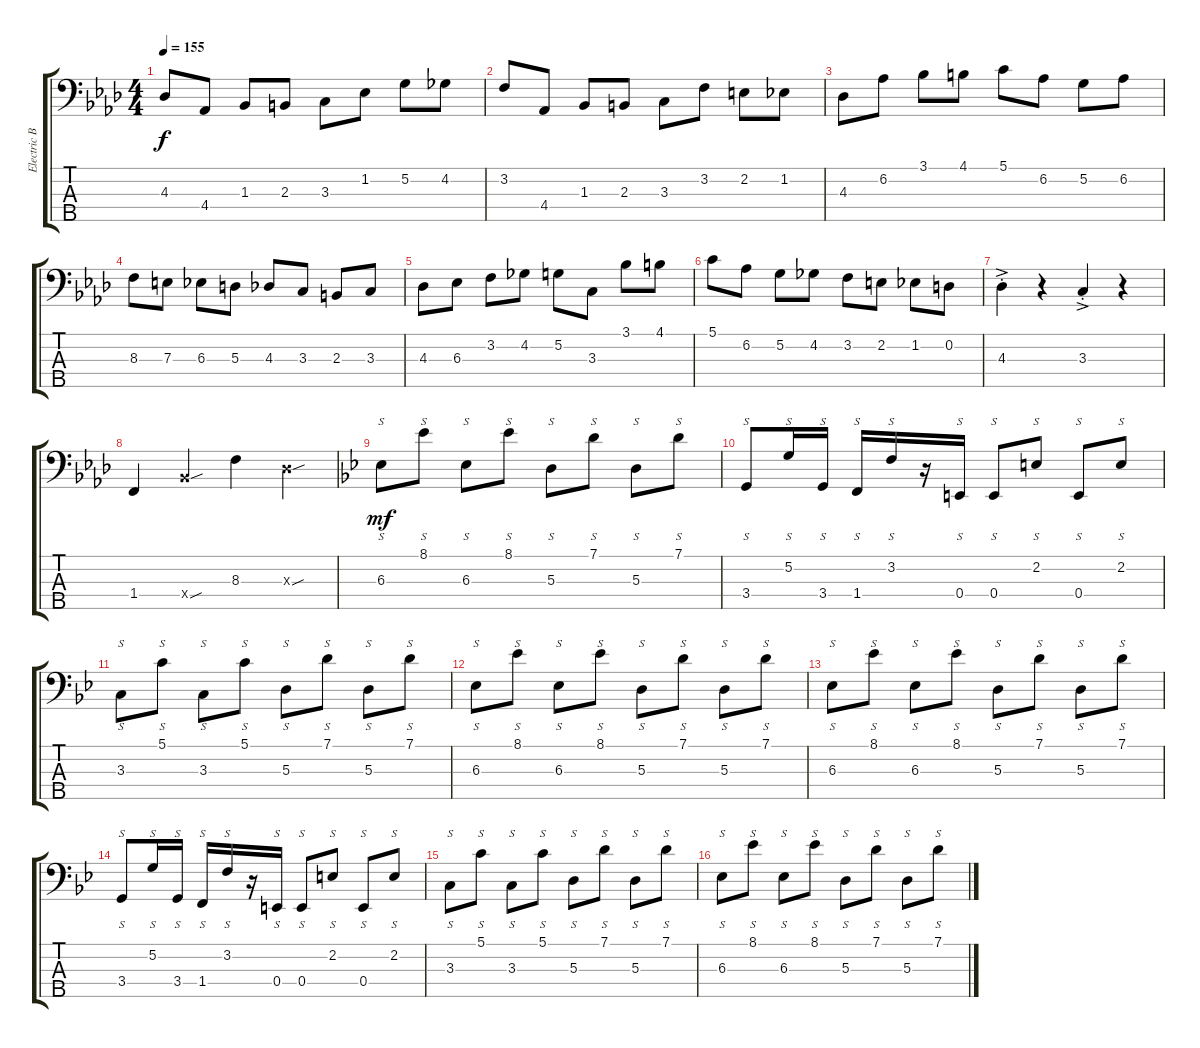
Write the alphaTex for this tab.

\track ("Electric Bass" "Electric B") {instrument slapbass1}
\staff {score tabs}
\tuning (G2 D2 A1 E1 B0) {hide}
\ts (4 4)
\section ("" "")
\tempo 155
\clef f4
\ks ab
4.3.8{dy f} 4.4.8 1.3.8 2.3.8 3.3.8 1.2.8 5.2.8 4.2.8 |
3.2.8 4.4.8 1.3.8 2.3.8 3.3.8 3.2.8 2.2.8 1.2.8 |
4.3.8 6.2.8 3.1.8 4.1.8 5.1.8 6.2.8 5.2.8 6.2.8 |
8.3.8 7.3.8 6.3.8 5.3.8 4.3.8 3.3.8 2.3.8 3.3.8 |
4.3.8 6.3.8 3.2.8 4.2.8 5.2.8 3.3.8 3.1.8 4.1.8 |
5.1.8 6.2.8 5.2.8 4.2.8 3.2.8 2.2.8 1.2.8 0.2.8 |
4.3{ac st}.4 r.4 3.3{ac st}.4 r.4 |
1.4.4 6.4{sou x}.4 8.3.4 4.3{sou x}.4 |
\ks bb
6.3.8{s dy mf} 8.1.8{s} 6.3.8{s} 8.1.8{s} 5.3.8{s} 7.1.8{s} 5.3.8{s} 7.1.8{s} |
3.4.8{s} 5.2.16{s} 3.4.16{s} 1.4.16{s} 3.2.16{s} r.16 0.4.16{s} 0.4.8{s} 2.2.8{s} 0.4.8{s} 2.2.8{s} |
3.3.8{s} 5.1.8{s} 3.3.8{s} 5.1.8{s} 5.3.8{s} 7.1.8{s} 5.3.8{s} 7.1.8{s} |
6.3.8{s} 8.1.8{s} 6.3.8{s} 8.1.8{s} 5.3.8{s} 7.1.8{s} 5.3.8{s} 7.1.8{s} |
6.3.8{s} 8.1.8{s} 6.3.8{s} 8.1.8{s} 5.3.8{s} 7.1.8{s} 5.3.8{s} 7.1.8{s} |
3.4.8{s} 5.2.16{s} 3.4.16{s} 1.4.16{s} 3.2.16{s} r.16 0.4.16{s} 0.4.8{s} 2.2.8{s} 0.4.8{s} 2.2.8{s} |
3.3.8{s} 5.1.8{s} 3.3.8{s} 5.1.8{s} 5.3.8{s} 7.1.8{s} 5.3.8{s} 7.1.8{s} |
6.3.8{s} 8.1.8{s} 6.3.8{s} 8.1.8{s} 5.3.8{s} 7.1.8{s} 5.3.8{s} 7.1.8{s}
